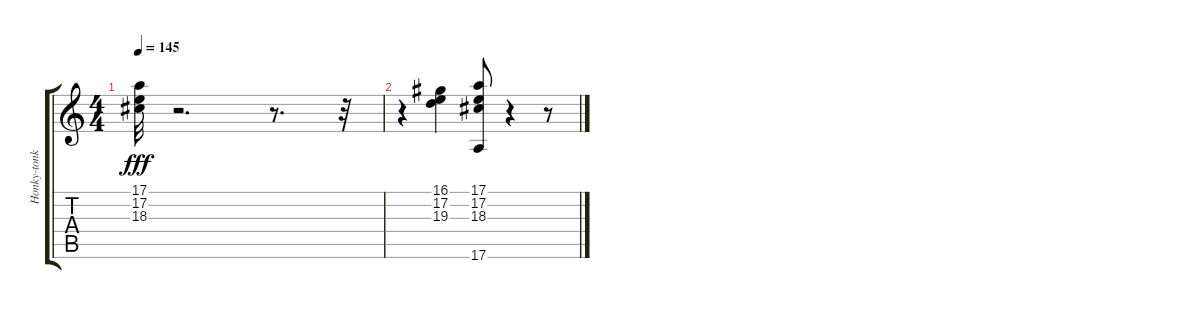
\track ("Honky-tonk Piano - ____________ ________" "Honky-tonk") {instrument honkytonkpiano}
\staff {score tabs}
\tuning (E4 B3 G3 D3 A2 E2) {hide}
\ts (4 4)
\tempo 145
\clef g2
\ks c
(17.1 17.2 18.3).32{dy fff} r.2{d} r.8{d} r.32 |
r.4 (16.1 17.2 19.3).4 (17.1 17.2 18.3 17.6).8 r.4 r.8
